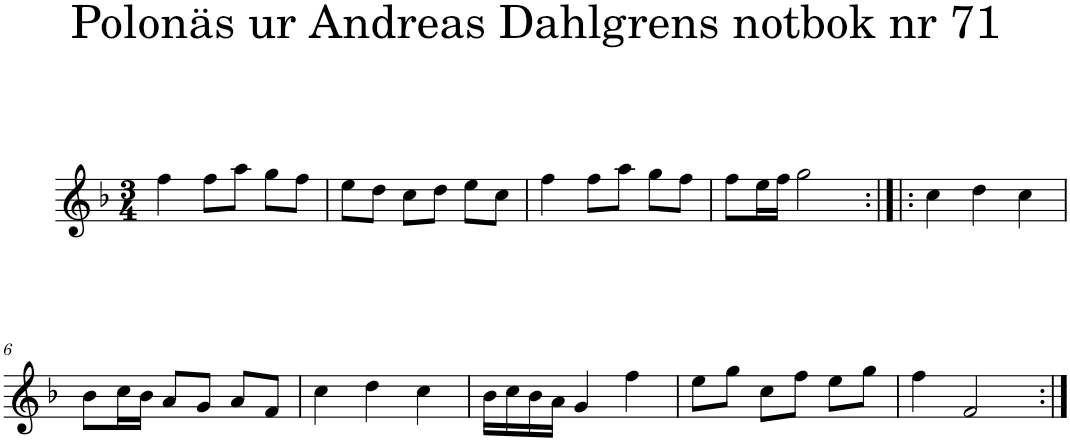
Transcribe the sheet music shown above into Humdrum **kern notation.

**kern
*part1
*staff1
*I"Piano
*I'Pno
*clefG2
*k[b-]
*F:
*M3/4
=1
4ff\
8ff\L
8aa\J
8gg\L
8ff\J
=2
8ee\L
8dd\J
8cc\L
8dd\J
8ee\L
8cc\J
=3
4ff\
8ff\L
8aa\J
8gg\L
8ff\J
=4
8ff\L
16ee\L
16ff\JJ
2gg\
=5:|!|:
4cc\
4dd\
4cc\
!!LO:LB:g=z
=6
8b-\L
16cc\L
16b-\JJ
8a/L
8g/J
8a/L
8f/J
=7
4cc\
4dd\
4cc\
=8
16b-\LL
16cc\
16b-\
16a\JJ
4g/
4ff\
=9
8ee\L
8gg\J
8cc\L
8ff\J
8ee\L
8gg\J
=10
4ff\
2f/
=:|!
*-
